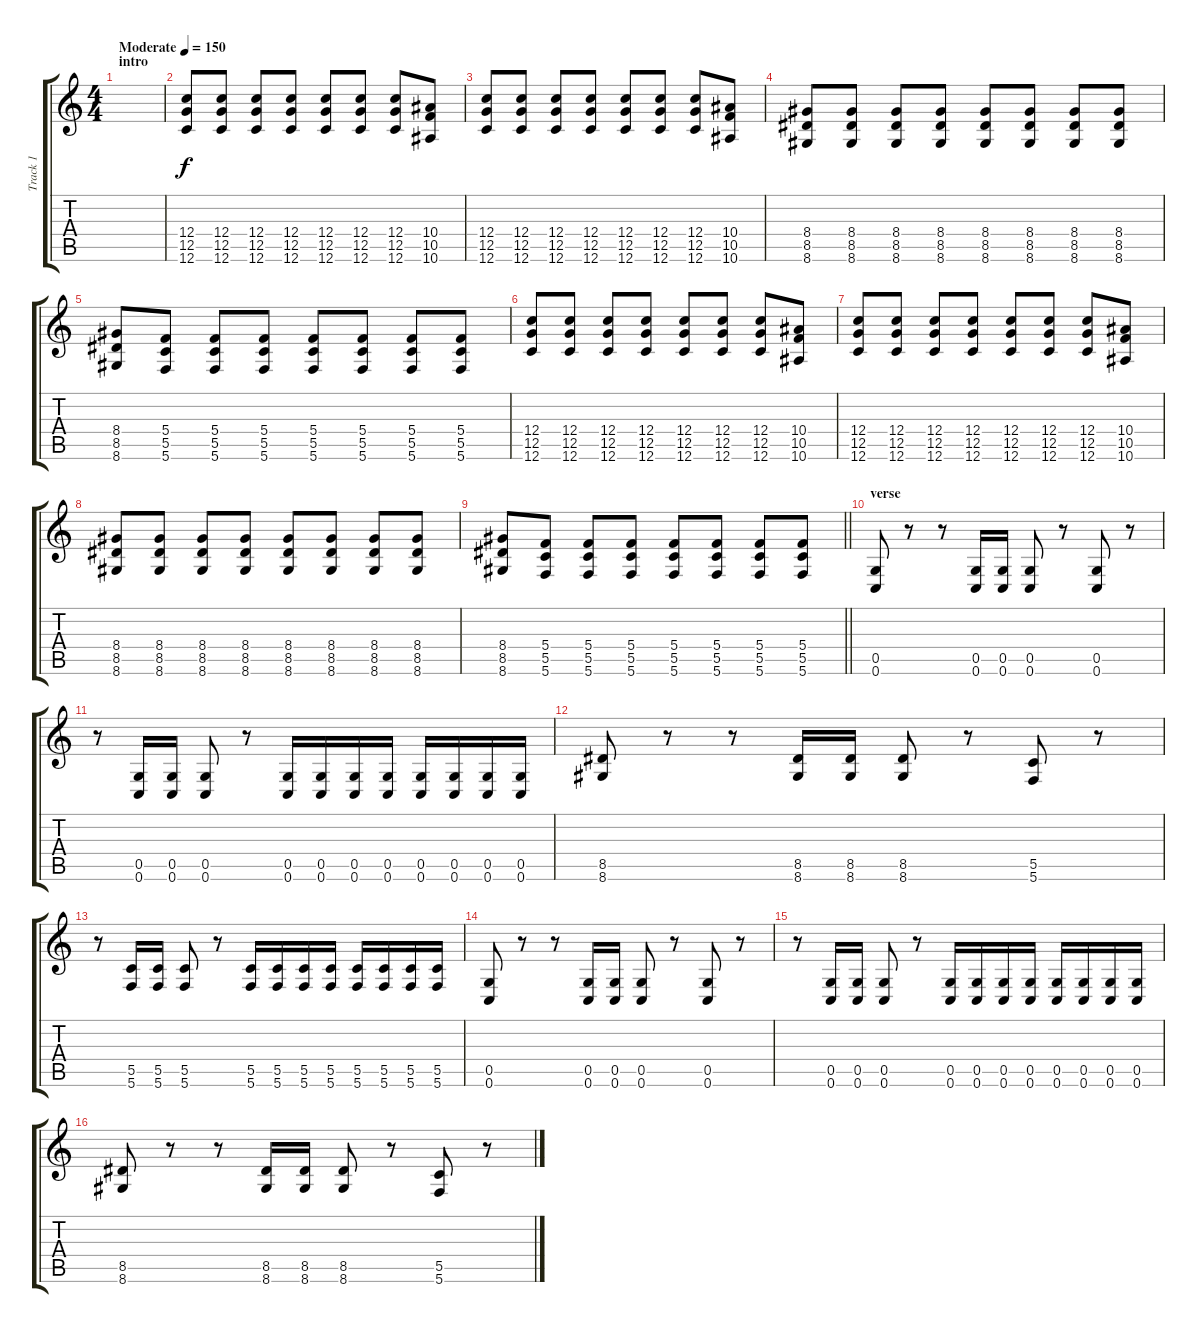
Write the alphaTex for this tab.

\track ("Track 1" "Track 1") {instrument distortionguitar}
\staff {score tabs}
\tuning (D4 A3 F3 C3 G2 C2) {hide}
\ts (4 4)
\section ("" "intro")
\tempo (150 "Moderate")
\clef g2
\ks c
|
(12.4 12.5 12.6).8 (12.4 12.5 12.6).8 (12.4 12.5 12.6).8 (12.4 12.5 12.6).8 (12.4 12.5 12.6).8 (12.4 12.5 12.6).8 (12.4 12.5 12.6).8 (10.4 10.5 10.6).8 |
(12.4 12.5 12.6).8 (12.4 12.5 12.6).8 (12.4 12.5 12.6).8 (12.4 12.5 12.6).8 (12.4 12.5 12.6).8 (12.4 12.5 12.6).8 (12.4 12.5 12.6).8 (10.4 10.5 10.6).8 |
(8.4 8.5 8.6).8 (8.4 8.5 8.6).8 (8.4 8.5 8.6).8 (8.4 8.5 8.6).8 (8.4 8.5 8.6).8 (8.4 8.5 8.6).8 (8.4 8.5 8.6).8 (8.4 8.5 8.6).8 |
(8.4 8.5 8.6).8 (5.4 5.5 5.6).8 (5.4 5.5 5.6).8 (5.4 5.5 5.6).8 (5.4 5.5 5.6).8 (5.4 5.5 5.6).8 (5.4 5.5 5.6).8 (5.4 5.5 5.6).8 |
(12.4 12.5 12.6).8 (12.4 12.5 12.6).8 (12.4 12.5 12.6).8 (12.4 12.5 12.6).8 (12.4 12.5 12.6).8 (12.4 12.5 12.6).8 (12.4 12.5 12.6).8 (10.4 10.5 10.6).8 |
(12.4 12.5 12.6).8 (12.4 12.5 12.6).8 (12.4 12.5 12.6).8 (12.4 12.5 12.6).8 (12.4 12.5 12.6).8 (12.4 12.5 12.6).8 (12.4 12.5 12.6).8 (10.4 10.5 10.6).8 |
(8.4 8.5 8.6).8 (8.4 8.5 8.6).8 (8.4 8.5 8.6).8 (8.4 8.5 8.6).8 (8.4 8.5 8.6).8 (8.4 8.5 8.6).8 (8.4 8.5 8.6).8 (8.4 8.5 8.6).8 |
\barLineRight lightlight
(8.4 8.5 8.6).8 (5.4 5.5 5.6).8 (5.4 5.5 5.6).8 (5.4 5.5 5.6).8 (5.4 5.5 5.6).8 (5.4 5.5 5.6).8 (5.4 5.5 5.6).8 (5.4 5.5 5.6).8 |
\section ("" "verse")
(0.5 0.6).8 r.8 r.8 (0.5 0.6).16 (0.5 0.6).16 (0.5 0.6).8 r.8 (0.5 0.6).8 r.8 |
r.8 (0.5 0.6).16 (0.5 0.6).16 (0.5 0.6).8 r.8 (0.5 0.6).16 (0.5 0.6).16 (0.5 0.6).16 (0.5 0.6).16 (0.5 0.6).16 (0.5 0.6).16 (0.5 0.6).16 (0.5 0.6).16 |
(8.5 8.6).8 r.8 r.8 (8.5 8.6).16 (8.5 8.6).16 (8.5 8.6).8 r.8 (5.5 5.6).8 r.8 |
r.8 (5.5 5.6).16 (5.5 5.6).16 (5.5 5.6).8 r.8 (5.5 5.6).16 (5.5 5.6).16 (5.5 5.6).16 (5.5 5.6).16 (5.5 5.6).16 (5.5 5.6).16 (5.5 5.6).16 (5.5 5.6).16 |
(0.5 0.6).8 r.8 r.8 (0.5 0.6).16 (0.5 0.6).16 (0.5 0.6).8 r.8 (0.5 0.6).8 r.8 |
r.8 (0.5 0.6).16 (0.5 0.6).16 (0.5 0.6).8 r.8 (0.5 0.6).16 (0.5 0.6).16 (0.5 0.6).16 (0.5 0.6).16 (0.5 0.6).16 (0.5 0.6).16 (0.5 0.6).16 (0.5 0.6).16 |
(8.5 8.6).8 r.8 r.8 (8.5 8.6).16 (8.5 8.6).16 (8.5 8.6).8 r.8 (5.5 5.6).8 r.8
